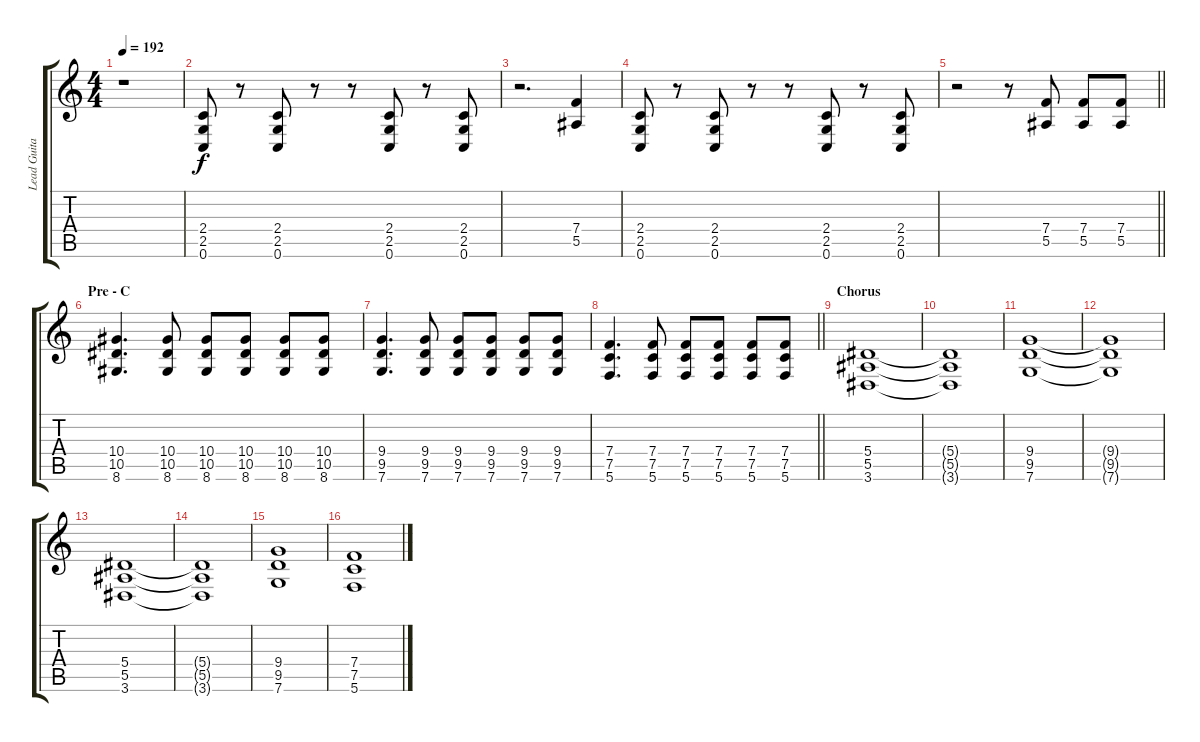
\track ("Lead Guitar" "Lead Guita") {instrument distortionguitar}
\staff {score tabs}
\tuning (C4 G3 Eb3 Bb2 F2 C2) {hide}
\ts (4 4)
\tempo 192
\clef g2
\ks c
r.1{dy f} |
(2.4 2.5 0.6).8 r.8 (2.4 2.5 0.6).8 r.8 r.8 (2.4 2.5 0.6).8 r.8 (2.4 2.5 0.6).8 |
r.2{d} (7.4 5.5).4 |
(2.4 2.5 0.6).8 r.8 (2.4 2.5 0.6).8 r.8 r.8 (2.4 2.5 0.6).8 r.8 (2.4 2.5 0.6).8 |
\barLineRight lightlight
r.2 r.8 (7.4 5.5).8 (7.4 5.5).8 (7.4 5.5).8 |
\section ("" "Pre - C")
(10.4 10.5 8.6).4{d} (10.4 10.5 8.6).8 (10.4 10.5 8.6).8 (10.4 10.5 8.6).8 (10.4 10.5 8.6).8 (10.4 10.5 8.6).8 |
(9.4 9.5 7.6).4{d} (9.4 9.5 7.6).8 (9.4 9.5 7.6).8 (9.4 9.5 7.6).8 (9.4 9.5 7.6).8 (9.4 9.5 7.6).8 |
\barLineRight lightlight
(7.4 7.5 5.6).4{d} (7.4 7.5 5.6).8 (7.4 7.5 5.6).8 (7.4 7.5 5.6).8 (7.4 7.5 5.6).8 (7.4 7.5 5.6).8 |
\section ("" "Chorus")
(5.4 5.5 3.6).1 |
(5.4{t} 5.5{t} 3.6{t}).1 |
(9.4 9.5 7.6).1 |
(9.4{t} 9.5{t} 7.6{t}).1 |
(5.4 5.5 3.6).1 |
(5.4{t} 5.5{t} 3.6{t}).1 |
(9.4 9.5 7.6).1 |
(7.4 7.5 5.6).1
